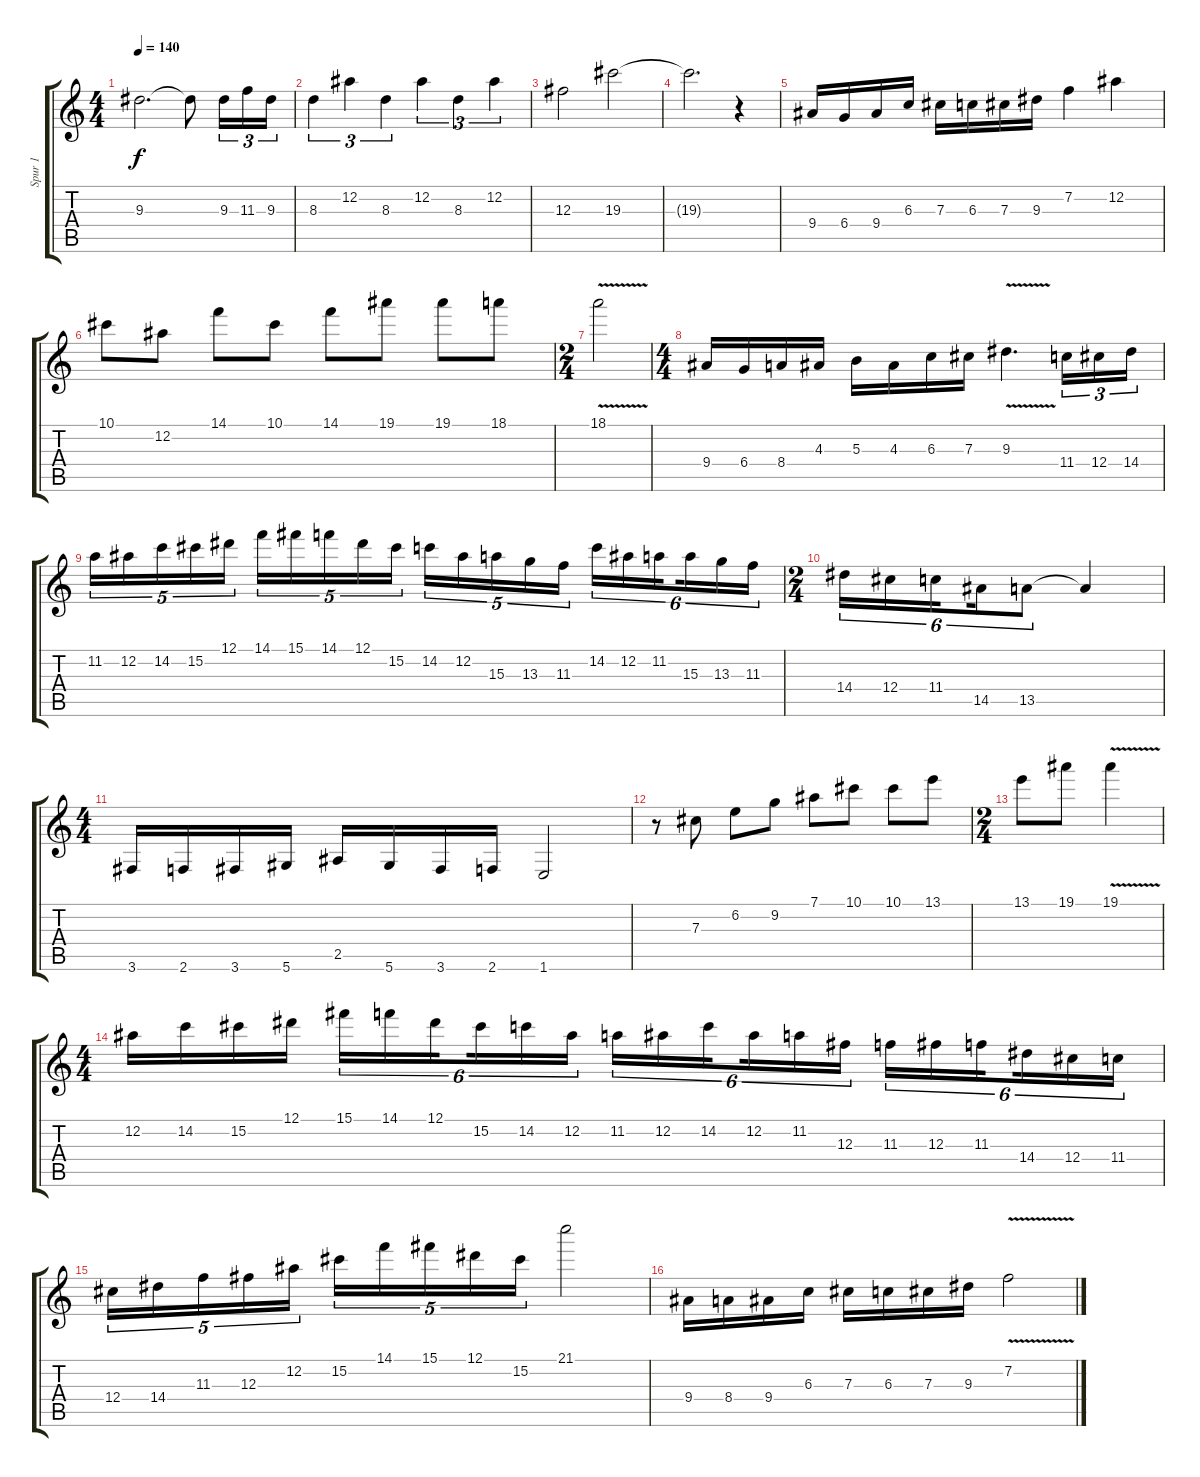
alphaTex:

\track ("Spur 1" "Spur 1") {instrument overdrivenguitar}
\staff {score tabs}
\tuning (Eb4 Bb3 Gb3 Db3 Ab2 Eb2) {hide}
\ts (4 4)
\tempo 140
\clef g2
\ks c
9.3.2{d dy f} 9.3{t}.8 9.3.16{tu (3 2)} 11.3.16{tu (3 2)} 9.3.16{tu (3 2)} |
8.3.4{tu (3 2)} 12.2.4{tu (3 2)} 8.3.4{tu (3 2)} 12.2.4{tu (3 2)} 8.3.4{tu (3 2)} 12.2.4{tu (3 2)} |
12.3.2 19.3.2 |
19.3{t}.2{d} r.4 |
9.4.16 6.4.16 9.4.16 6.3.16 7.3.16 6.3.16 7.3.16 9.3.16 7.2.4 12.2.4 |
10.1.8 12.2.8 14.1.8 10.1.8 14.1.8 19.1.8 19.1.8 18.1.8 |
\ts (2 4)
18.1{v}.2 |
\ts (4 4)
9.4.16 6.4.16 8.4.16 4.3.16 5.3.16 4.3.16 6.3.16 7.3.16 9.3{v}.4{d} 11.4.16{tu (3 2)} 12.4.16{tu (3 2)} 14.4.16{tu (3 2)} |
11.2.16{tu (5 4)} 12.2.16{tu (5 4)} 14.2.16{tu (5 4)} 15.2.16{tu (5 4)} 12.1.16{tu (5 4)} 14.1.16{tu (5 4)} 15.1.16{tu (5 4)} 14.1.16{tu (5 4)} 12.1.16{tu (5 4)} 15.2.16{tu (5 4)} 14.2.16{tu (5 4)} 12.2.16{tu (5 4)} 15.3.16{tu (5 4)} 13.3.16{tu (5 4)} 11.3.16{tu (5 4)} 14.2.16{tu (6 4)} 12.2.16{tu (6 4)} 11.2.16{tu (6 4) beam splitsecondary} 15.3.16{tu (6 4)} 13.3.16{tu (6 4)} 11.3.16{tu (6 4)} |
\ts (2 4)
14.4.16{tu (6 4)} 12.4.16{tu (6 4)} 11.4.16{tu (6 4) beam splitsecondary} 14.5.16{tu (6 4)} 13.5.8{tu (6 4)} 13.5{t}.4 |
\ts (4 4)
3.6.16 2.6.16 3.6.16 5.6.16 2.5.16 5.6.16 3.6.16 2.6.16 1.6.2 |
r.8 7.3.8 6.2.8 9.2.8 7.1.8 10.1.8 10.1.8 13.1.8 |
\ts (2 4)
13.1.8 19.1.8 19.1{v}.4 |
\ts (4 4)
12.2.16 14.2.16 15.2.16 12.1.16 15.1.16{tu (6 4)} 14.1.16{tu (6 4)} 12.1.16{tu (6 4) beam splitsecondary} 15.2.16{tu (6 4)} 14.2.16{tu (6 4)} 12.2.16{tu (6 4)} 11.2.16{tu (6 4)} 12.2.16{tu (6 4)} 14.2.16{tu (6 4) beam splitsecondary} 12.2.16{tu (6 4)} 11.2.16{tu (6 4)} 12.3.16{tu (6 4)} 11.3.16{tu (6 4)} 12.3.16{tu (6 4)} 11.3.16{tu (6 4) beam splitsecondary} 14.4.16{tu (6 4)} 12.4.16{tu (6 4)} 11.4.16{tu (6 4)} |
12.4.16{tu (5 4)} 14.4.16{tu (5 4)} 11.3.16{tu (5 4)} 12.3.16{tu (5 4)} 12.2.16{tu (5 4)} 15.2.16{tu (5 4)} 14.1.16{tu (5 4)} 15.1.16{tu (5 4)} 12.1.16{tu (5 4)} 15.2.16{tu (5 4)} 21.1.2 |
9.4.16 8.4.16 9.4.16 6.3.16 7.3.16 6.3.16 7.3.16 9.3.16 7.2{v}.2
